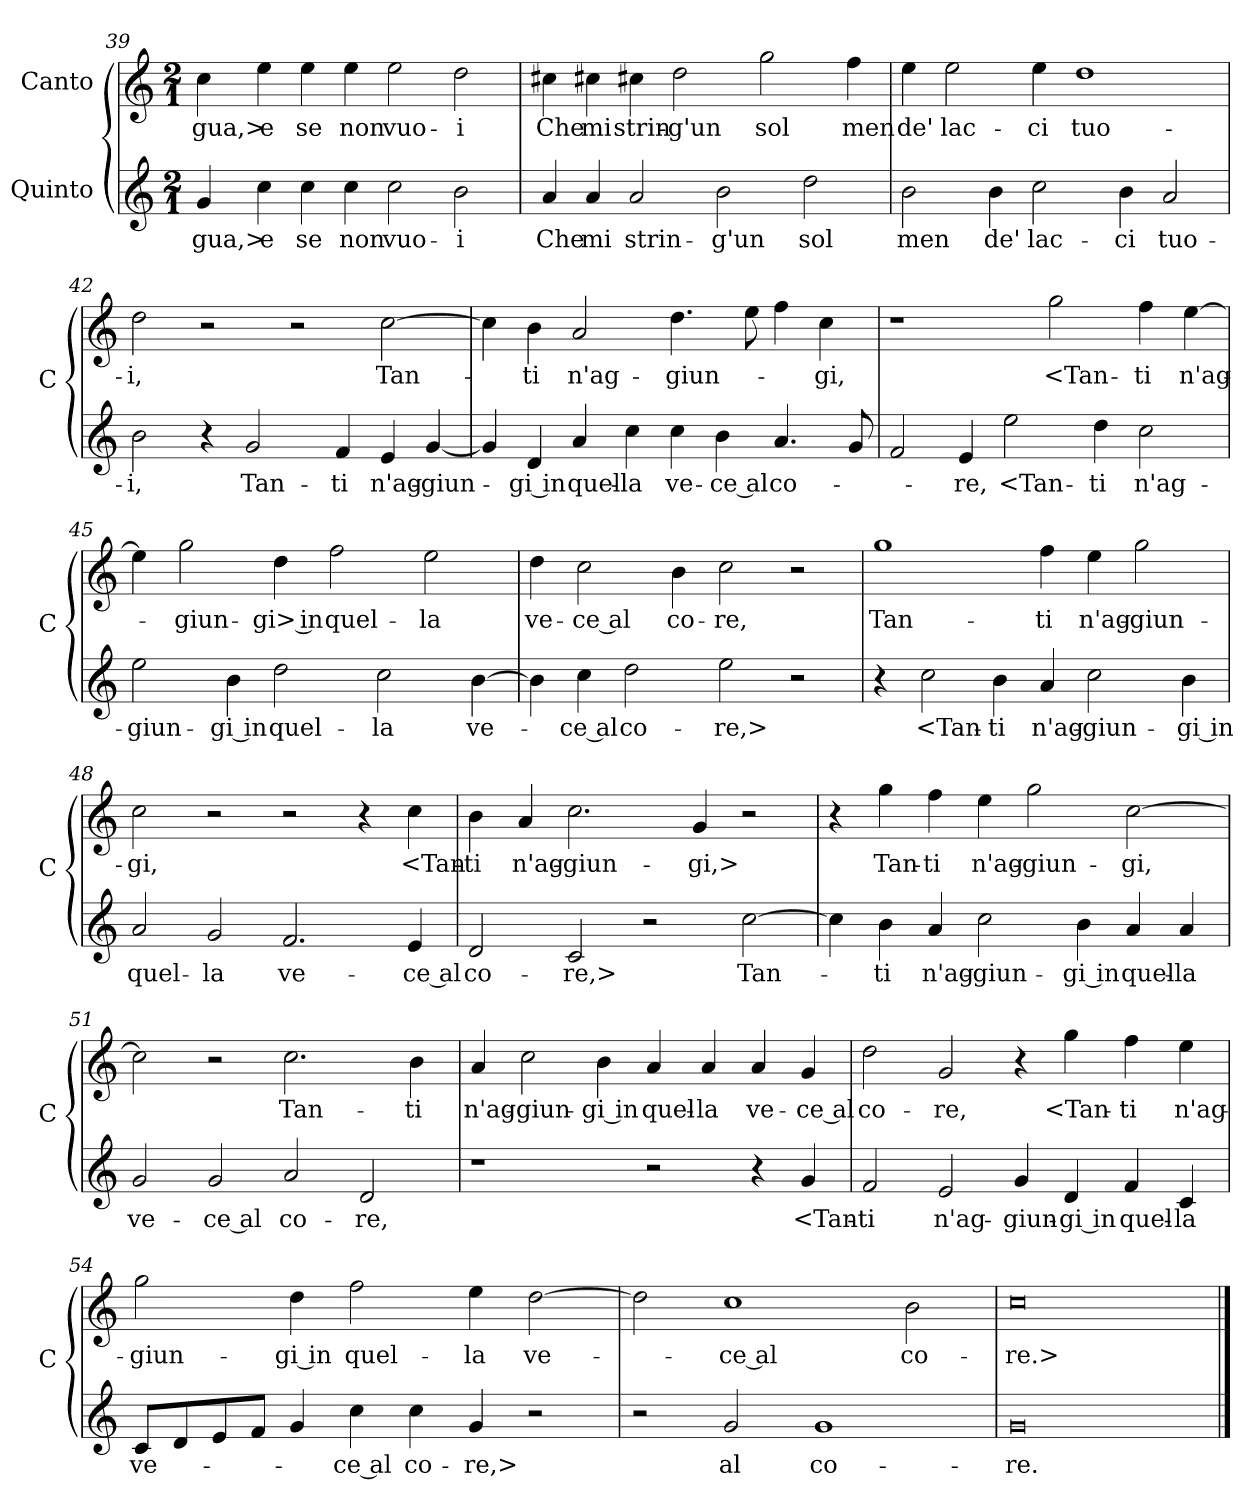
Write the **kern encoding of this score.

**kern	**text	**kern	**text
*part2	*part2	*part1	*part1
*staff2	*staff2	*staff1	*staff1
*I"Quinto	*	*I"Canto	*
*	*	*I'C	*
*clefG2	*	*clefG2	*
*k[]	*	*k[]	*
*M2/1	*	*M2/1	*
=39	=39	=39	=39
4g	-gua,>	4cc	-gua,>
4cc	e	4ee	e
4cc	se	4ee	se
4cc	non	4ee	non
2cc	vuo-	2ee	vuo-
2b	-i	2dd	-i
=40	=40	=40	=40
4a	Che	4cc#X	Che
4a	mi	4cc#X	mi
2a	strin-	4cc#X	strin-
.	.	2dd	-g'un
2b	-g'un	.	.
.	.	2gg	sol
2dd	sol	.	.
.	.	4ff	men
=41	=41	=41	=41
2b	men	4ee	de'
.	.	2ee	lac-
4b	de'	.	.
2cc	lac-	4ee	-ci
.	.	1dd	tuo-
4b	-ci	.	.
2a	tuo-	.	.
=42	=42	=42	=42
2b	-i,	2dd	-i,
4r	.	2r	.
2g	Tan-	.	.
.	.	2r	.
4f	-ti	.	.
4e	n'ag-	[2cc	Tan-
[4g	-giun-	.	.
=43	=43	=43	=43
4g]	.	4cc]	.
4d	-gi in	4b	-ti
4a	quel-	2a	n'ag-
4cc	-la	.	.
4cc	ve-	4.dd	-giun-
4b	-ce al	.	.
.	.	8ee	.
4.a	co-	4ff	.
.	.	4cc	-gi,
8g	.	.	.
=44	=44	=44	=44
2f	.	1r	.
4e	-re,	.	.
2ee	<Tan-	.	.
.	.	2gg	<Tan-
4dd	-ti	.	.
2cc	n'ag-	4ff	-ti
.	.	[4ee	n'ag-
=45	=45	=45	=45
2ee	-giun-	4ee]	.
.	.	2gg	-giun-
4b	-gi in	.	.
2dd	quel-	4dd	-gi> in
.	.	2ff	quel-
2cc	-la	.	.
.	.	2ee	-la
[4b	ve-	.	.
=46	=46	=46	=46
4b]	.	4dd	ve-
4cc	-ce al	2cc	-ce al
2dd	co-	.	.
.	.	4b	co-
2ee	-re,>	2cc	-re,
2r	.	2r	.
=47	=47	=47	=47
4r	.	1gg	Tan-
2cc	<Tan-	.	.
4b	-ti	.	.
4a	n'ag-	4ff	-ti
2cc	-giun-	4ee	n'ag-
.	.	2gg	-giun-
4b	-gi in	.	.
=48	=48	=48	=48
2a	quel-	2cc	-gi,
2g	-la	2r	.
2.f	ve-	2r	.
.	.	4r	.
4e	-ce al	4cc	<Tan-
=49	=49	=49	=49
2d	co-	4b	-ti
.	.	4a	n'ag-
2c	-re,>	2.cc	-giun-
2r	.	.	.
.	.	4g	-gi,>
[2cc	Tan-	2r	.
=50	=50	=50	=50
4cc]	.	4r	.
4b	-ti	4gg	Tan-
4a	n'ag-	4ff	-ti
2cc	-giun-	4ee	n'ag-
.	.	2gg	-giun-
4b	-gi in	.	.
4a	quel-	[2cc	-gi,
4a	-la	.	.
=51	=51	=51	=51
2g	ve-	2cc]	.
2g	-ce al	2r	.
2a	co-	2.cc	Tan-
2d	-re,	.	.
.	.	4b	-ti
=52	=52	=52	=52
1r	.	4a	n'ag-
.	.	2cc	-giun-
.	.	4b	-gi in
2r	.	4a	quel-
.	.	4a	-la
4r	.	4a	ve-
4g	<Tan-	4g	-ce al
=53	=53	=53	=53
2f	-ti	2dd	co-
2e	n'ag-	2g	-re,
4g	-giun-	4r	.
4d	-gi in	4gg	<Tan-
4f	quel-	4ff	-ti
4c	-la	4ee	n'ag-
=54	=54	=54	=54
8cL	ve-	2gg	-giun-
8d	.	.	.
8e	.	.	.
8fJ	.	.	.
4g	.	4dd	-gi in
4cc	-ce al	2ff	quel-
4cc	co-	.	.
4g	-re,>	4ee	-la
2r	.	[2dd	ve-
=55	=55	=55	=55
2r	.	2dd]	.
2g	al	1cc	-ce al
1g	co-	.	.
.	.	2b	co-
=56	=56	=56	=56
0g	-re.	0cc	-re.>
==	==	==	==
*-	*-	*-	*-
